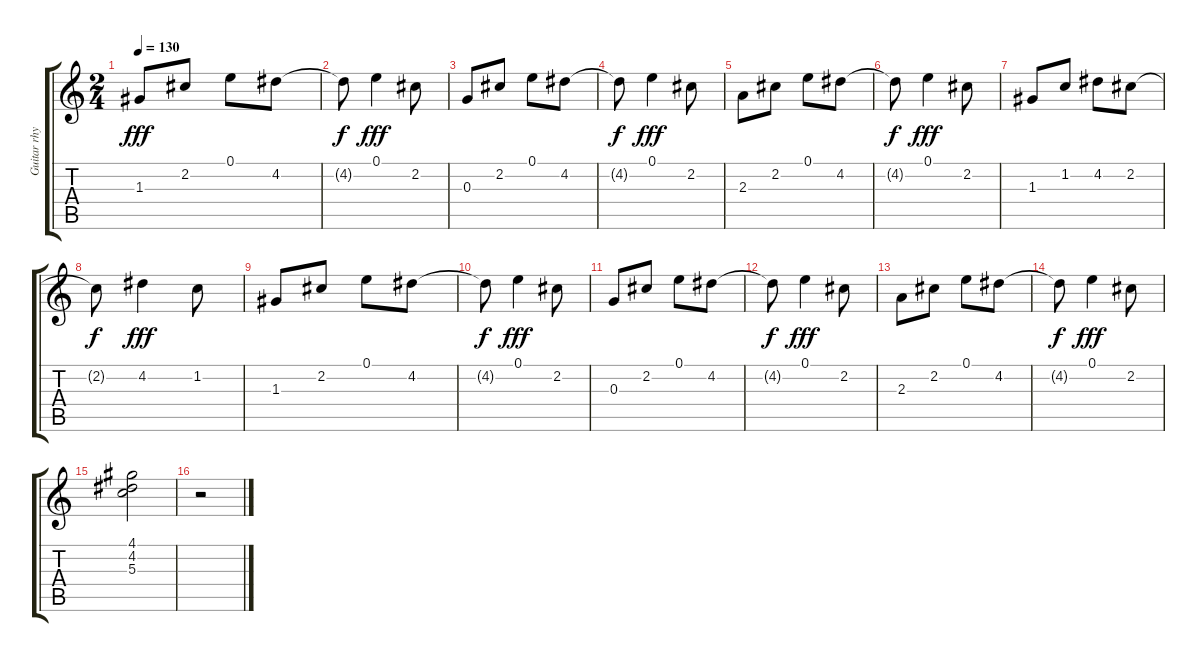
\track ("Guitar rhythm 1" "Guitar rhy") {solo instrument acousticguitarsteel}
\staff {score tabs}
\tuning (E4 B3 G3 D3 A2 E2) {hide}
\ts (2 4)
\tempo 130
\clef g2
\ks c
1.3.8{dy fff} 2.2.8 0.1.8 4.2.8 |
4.2{t}.8{dy f} 0.1.4{dy fff} 2.2.8 |
0.3.8 2.2.8 0.1.8 4.2.8 |
4.2{t}.8{dy f} 0.1.4{dy fff} 2.2.8 |
2.3.8 2.2.8 0.1.8 4.2.8 |
4.2{t}.8{dy f} 0.1.4{dy fff} 2.2.8 |
1.3.8 1.2.8 4.2.8 2.2.8 |
2.2{t}.8{dy f} 4.2.4{dy fff} 1.2.8 |
1.3.8 2.2.8 0.1.8 4.2.8 |
4.2{t}.8{dy f} 0.1.4{dy fff} 2.2.8 |
0.3.8 2.2.8 0.1.8 4.2.8 |
4.2{t}.8{dy f} 0.1.4{dy fff} 2.2.8 |
2.3.8 2.2.8 0.1.8 4.2.8 |
4.2{t}.8{dy f} 0.1.4{dy fff} 2.2.8 |
(4.1 4.2 5.3).2 |
r.2
